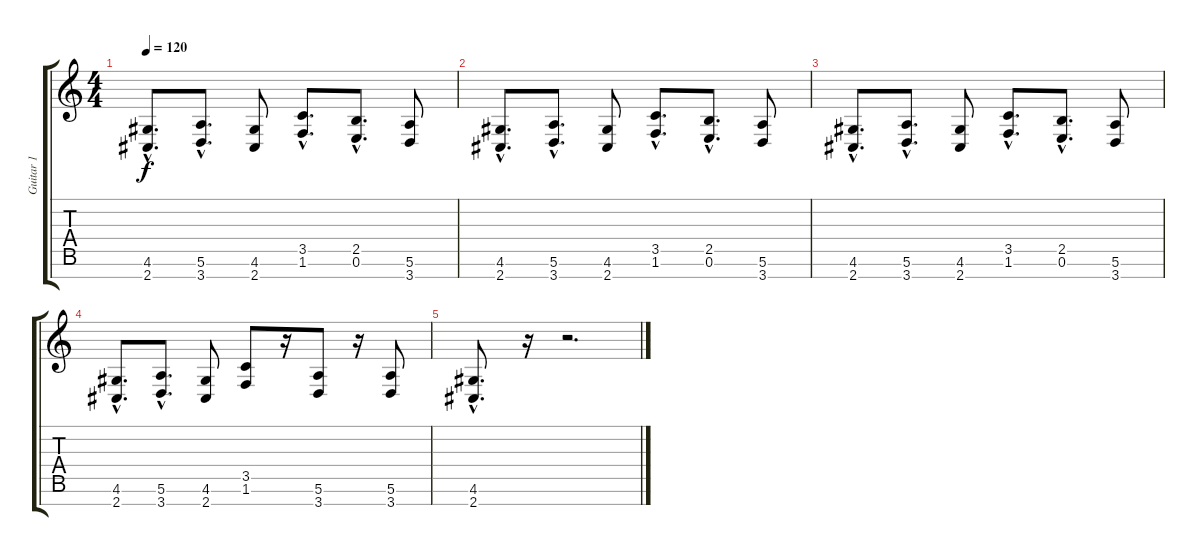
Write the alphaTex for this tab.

\track ("Guitar 1" "Guitar 1") {instrument distortionguitar}
\staff {score tabs}
\tuning (E4 B3 G3 D3 A2 E2 B1) {hide}
\ts (4 4)
\tempo 120
\clef g2
\ks c
(4.6{hac} 2.7{hac}).8{d dy f} (5.6{hac} 3.7{hac}).8{d} (4.6 2.7).8 (3.5{hac} 1.6{hac}).8{d} (2.5{hac} 0.6{hac}).8{d} (5.6 3.7).8 |
(4.6{hac} 2.7{hac}).8{d} (5.6{hac} 3.7{hac}).8{d} (4.6 2.7).8 (3.5{hac} 1.6{hac}).8{d} (2.5{hac} 0.6{hac}).8{d} (5.6 3.7).8 |
(4.6{hac} 2.7{hac}).8{d} (5.6{hac} 3.7{hac}).8{d} (4.6 2.7).8 (3.5{hac} 1.6{hac}).8{d} (2.5{hac} 0.6{hac}).8{d} (5.6 3.7).8 |
(4.6{hac} 2.7{hac}).8{d} (5.6{hac} 3.7{hac}).8{d} (4.6 2.7).8 (3.5 1.6).8 r.16 (5.6 3.7).8 r.16 (5.6 3.7).8 |
(4.6{hac} 2.7{hac}).8{d} r.16 r.2{d}
